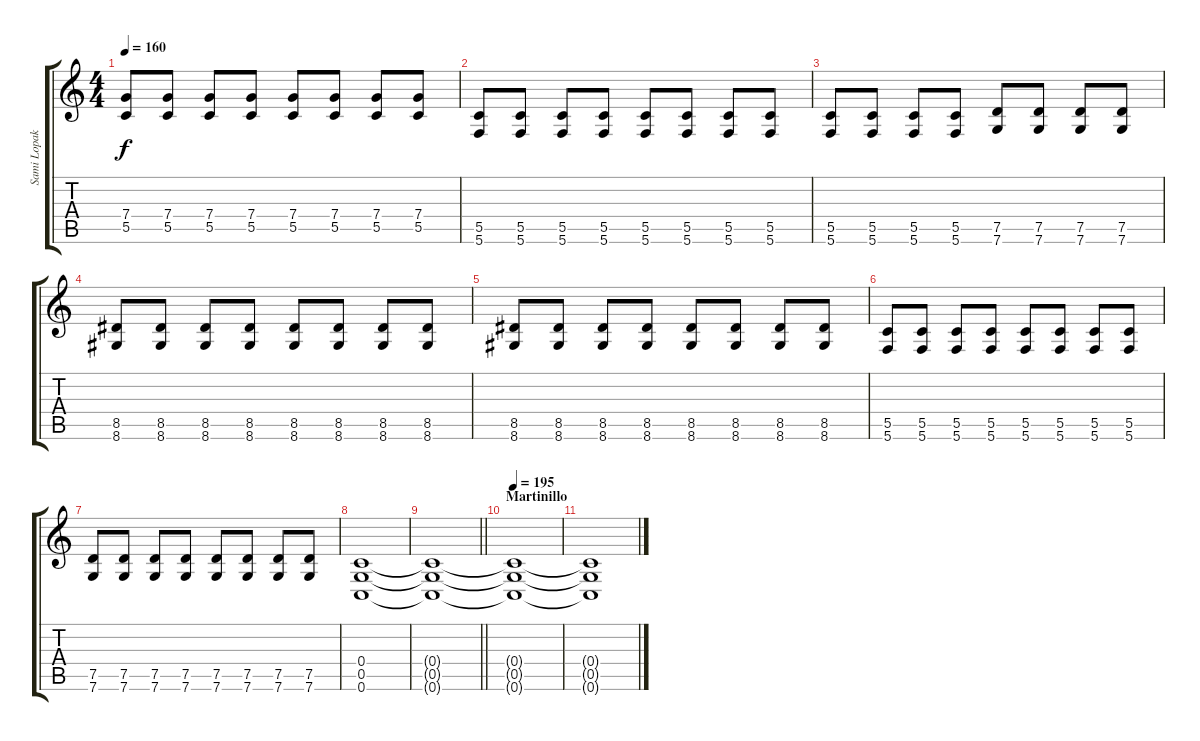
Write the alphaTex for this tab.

\track ("Sami Lopakka" "Sami Lopak") {instrument distortionguitar}
\staff {score tabs}
\tuning (D4 A3 F3 C3 G2 C2) {hide}
\ts (4 4)
\tempo 160
\clef g2
\ks c
(7.4 5.5).8{dy f} (7.4 5.5).8 (7.4 5.5).8 (7.4 5.5).8 (7.4 5.5).8 (7.4 5.5).8 (7.4 5.5).8 (7.4 5.5).8 |
(5.5 5.6).8 (5.5 5.6).8 (5.5 5.6).8 (5.5 5.6).8 (5.5 5.6).8 (5.5 5.6).8 (5.5 5.6).8 (5.5 5.6).8 |
(5.5 5.6).8 (5.5 5.6).8 (5.5 5.6).8 (5.5 5.6).8 (7.5 7.6).8 (7.5 7.6).8 (7.5 7.6).8 (7.5 7.6).8 |
(8.5 8.6).8 (8.5 8.6).8 (8.5 8.6).8 (8.5 8.6).8 (8.5 8.6).8 (8.5 8.6).8 (8.5 8.6).8 (8.5 8.6).8 |
(8.5 8.6).8 (8.5 8.6).8 (8.5 8.6).8 (8.5 8.6).8 (8.5 8.6).8 (8.5 8.6).8 (8.5 8.6).8 (8.5 8.6).8 |
(5.5 5.6).8 (5.5 5.6).8 (5.5 5.6).8 (5.5 5.6).8 (5.5 5.6).8 (5.5 5.6).8 (5.5 5.6).8 (5.5 5.6).8 |
(7.5 7.6).8 (7.5 7.6).8 (7.5 7.6).8 (7.5 7.6).8 (7.5 7.6).8 (7.5 7.6).8 (7.5 7.6).8 (7.5 7.6).8 |
(0.4 0.5 0.6).1{volume 0} |
\barLineRight lightlight
(0.4{t} 0.5{t} 0.6{t}).1 |
\section ("" "Martinillo")
\tempo 195
(0.4{t} 0.5{t} 0.6{t}).1 |
(0.4{t} 0.5{t} 0.6{t}).1
